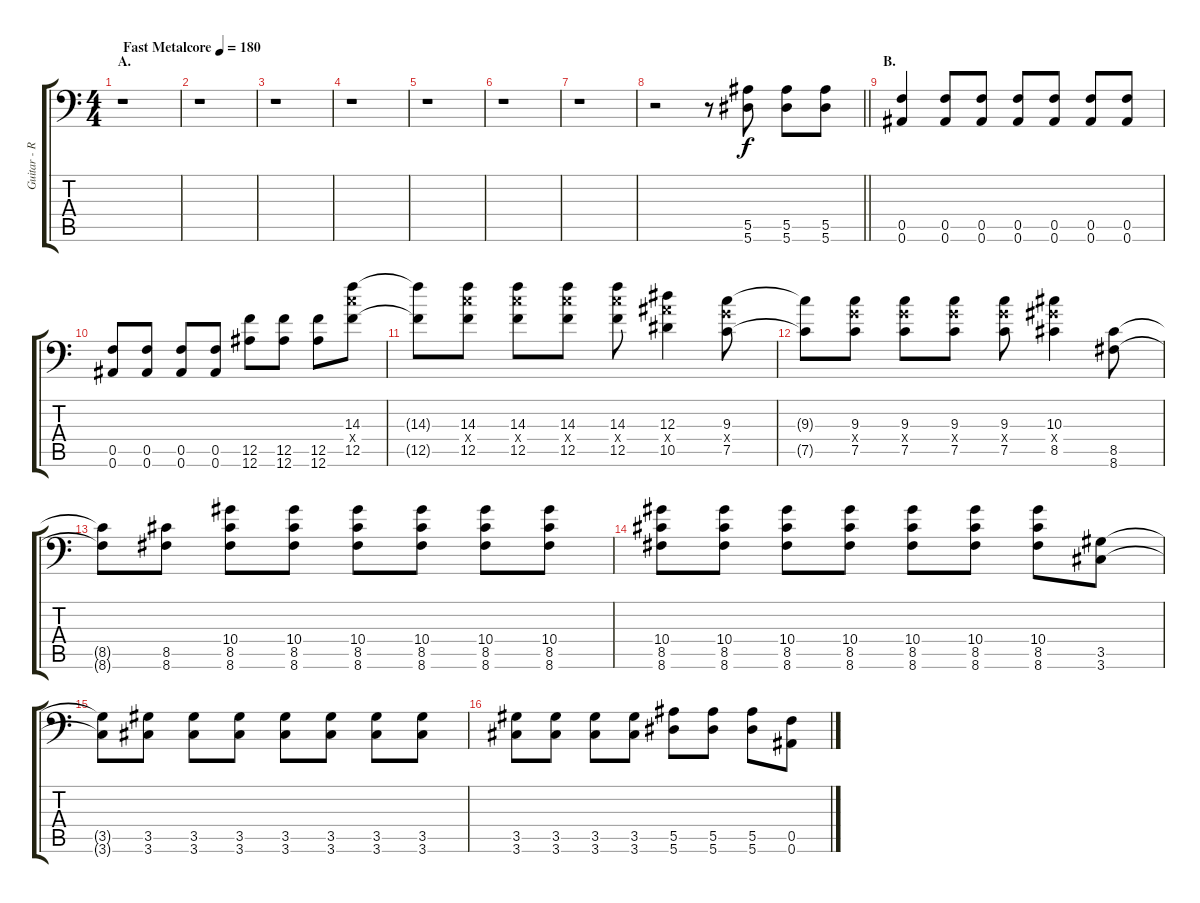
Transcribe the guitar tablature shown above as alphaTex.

\track ("Guitar - Right" "Guitar - R") {instrument distortionguitar}
\staff {score tabs}
\tuning (C4 G3 Eb3 Bb2 F2 Bb1) {hide}
\ts (4 4)
\section ("" "A.")
\tempo (180 "Fast Metalcore")
\clef f4
\ks c
r.1{dy f instrument distortionguitar} |
r.1 |
r.1 |
r.1 |
r.1 |
r.1 |
r.1 |
\barLineRight lightlight
r.2 r.8 (5.5 5.6).8 (5.5 5.6).8 (5.5 5.6).8 |
\section ("" "B.")
(0.5 0.6).4 (0.5 0.6).8 (0.5 0.6).8 (0.5 0.6).8 (0.5 0.6).8 (0.5 0.6).8 (0.5 0.6).8 |
(0.5 0.6).8 (0.5 0.6).8 (0.5 0.6).8 (0.5 0.6).8 (12.5 12.6).8 (12.5 12.6).8 (12.5 12.6).8 (14.3 14.4{x} 12.5).8 |
(14.3{t} 12.5{t}).8 (14.3 14.4{x} 12.5).8 (14.3 14.4{x} 12.5).8 (14.3 14.4{x} 12.5).8 (14.3 14.4{x} 12.5).8 (12.3 12.4{x} 10.5).4 (9.3 9.4{x} 7.5).8 |
(9.3{t} 7.5{t}).8 (9.3 9.4{x} 7.5).8 (9.3 9.4{x} 7.5).8 (9.3 9.4{x} 7.5).8 (9.3 9.4{x} 7.5).8 (10.3 10.4{x} 8.5).4 (8.5 8.6).8 |
(8.5{t} 8.6{t}).8 (8.5 8.6).8 (10.4 8.5 8.6).8 (10.4 8.5 8.6).8 (10.4 8.5 8.6).8 (10.4 8.5 8.6).8 (10.4 8.5 8.6).8 (10.4 8.5 8.6).8 |
(10.4 8.5 8.6).8 (10.4 8.5 8.6).8 (10.4 8.5 8.6).8 (10.4 8.5 8.6).8 (10.4 8.5 8.6).8 (10.4 8.5 8.6).8 (10.4 8.5 8.6).8 (3.5 3.6).8 |
(3.5{t} 3.6{t}).8 (3.5 3.6).8 (3.5 3.6).8 (3.5 3.6).8 (3.5 3.6).8 (3.5 3.6).8 (3.5 3.6).8 (3.5 3.6).8 |
(3.5 3.6).8 (3.5 3.6).8 (3.5 3.6).8 (3.5 3.6).8 (5.5 5.6).8 (5.5 5.6).8 (5.5 5.6).8 (0.5 0.6).8
